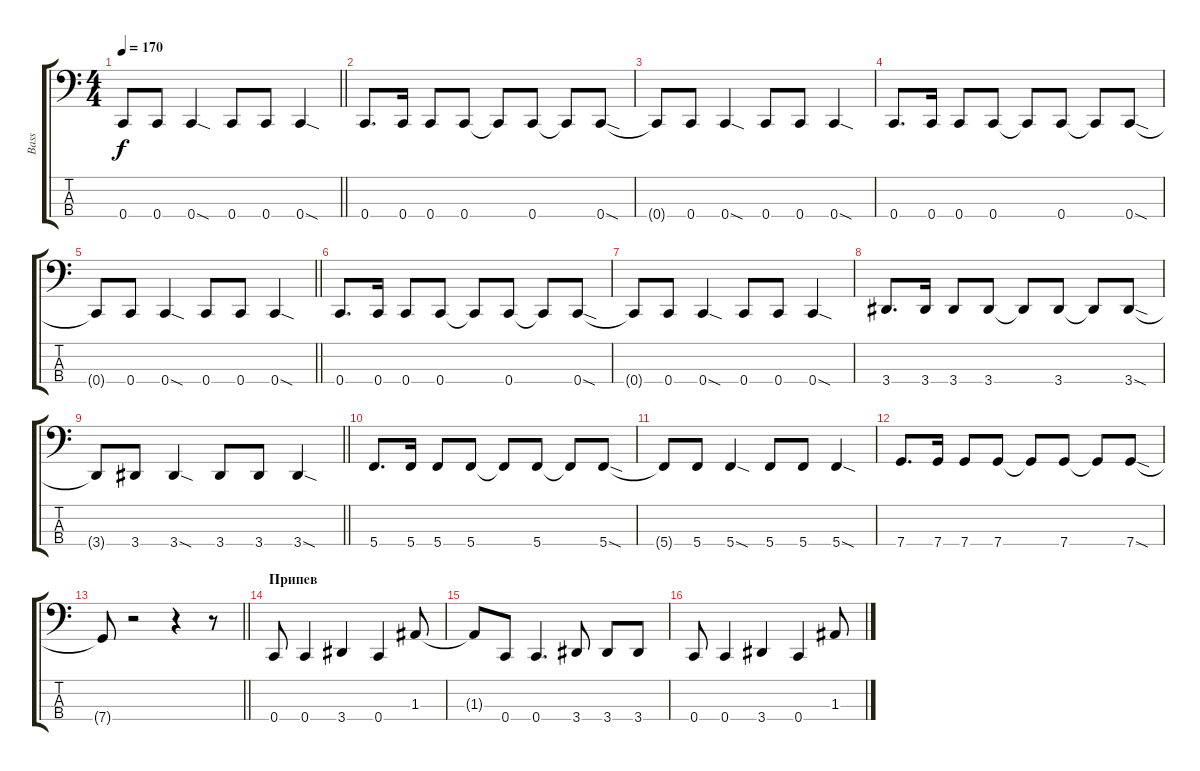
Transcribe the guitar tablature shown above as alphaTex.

\track ("Bass" "Bass") {instrument electricbassfinger}
\staff {score tabs}
\tuning (G2 D2 A1 C1) {hide}
\ts (4 4)
\tempo 170
\clef f4
\barLineRight lightlight
\ks c
0.4{t}.8{dy f} 0.4.8 0.4{sod}.4 0.4.8 0.4.8 0.4{sod}.4 |
0.4.8{d} 0.4.16 0.4.8 0.4.8 0.4{t}.8 0.4.8 0.4{t}.8 0.4{sod}.8 |
0.4{t}.8 0.4.8 0.4{sod}.4 0.4.8 0.4.8 0.4{sod}.4 |
0.4.8{d} 0.4.16 0.4.8 0.4.8 0.4{t}.8 0.4.8 0.4{t}.8 0.4{sod}.8 |
\barLineRight lightlight
0.4{t}.8 0.4.8 0.4{sod}.4 0.4.8 0.4.8 0.4{sod}.4 |
0.4.8{d} 0.4.16 0.4.8 0.4.8 0.4{t}.8 0.4.8 0.4{t}.8 0.4{sod}.8 |
0.4{t}.8 0.4.8 0.4{sod}.4 0.4.8 0.4.8 0.4{sod}.4 |
3.4.8{d} 3.4.16 3.4.8 3.4.8 3.4{t}.8 3.4.8 3.4{t}.8 3.4{sod}.8 |
\barLineRight lightlight
3.4{t}.8 3.4.8 3.4{sod}.4 3.4.8 3.4.8 3.4{sod}.4 |
5.4.8{d} 5.4.16 5.4.8 5.4.8 5.4{t}.8 5.4.8 5.4{t}.8 5.4{sod}.8 |
5.4{t}.8 5.4.8 5.4{sod}.4 5.4.8 5.4.8 5.4{sod}.4 |
7.4.8{d} 7.4.16 7.4.8 7.4.8 7.4{t}.8 7.4.8 7.4{t}.8 7.4{sod}.8 |
\barLineRight lightlight
7.4{t}.8 r.2 r.4 r.8 |
\section ("" "Припев")
0.4.8 0.4.4 3.4.4 0.4.4 1.3.8 |
1.3{t}.8 0.4.8 0.4.4{d} 3.4.8 3.4.8 3.4.8 |
0.4.8 0.4.4 3.4.4 0.4.4 1.3.8
